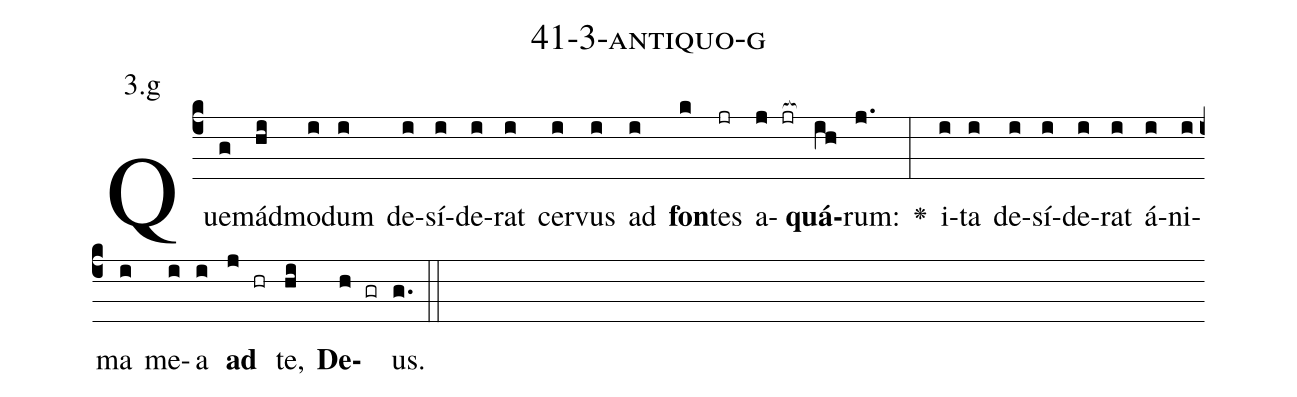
name: 41-3-antiquo-g;
annotation: 3.g;
%%
(c4)Quem(g)ád(hi)mo(i)dum(i) de(i)sí(i)de(i)rat(i) cer(i)vus(i) ad(i) <b>fon</b>(k)tes(jr) a(j jr[ocb:1{])<b>quá</b>(ih[ocb:0}])rum:(j.) <v>\greheightstar</v>(:) i(i)ta(i) de(i)sí(i)de(i)rat(i) á(i)ni(i)ma(i) me(i)a(i) <b>ad</b>(j hr) te,(hi) <b>De</b>(h gr)us.(g.) (::)


%E(i) u(i) o(j) u(hi) a(h) e.(g.) (::)
